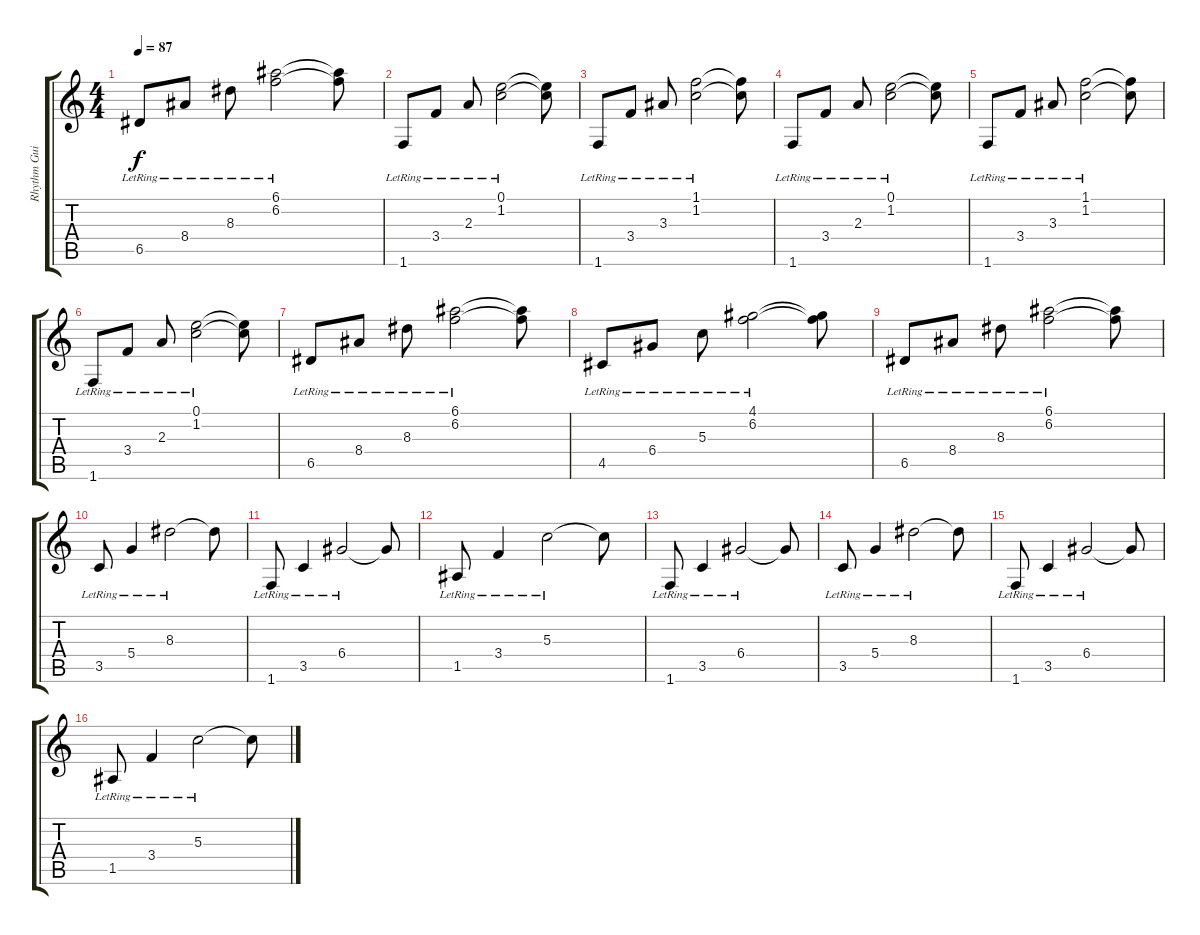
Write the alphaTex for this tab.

\track ("Rhythm Guitar" "Rhythm Gui") {instrument electricguitarjazz}
\staff {score tabs}
\tuning (E4 B3 G3 D3 A2 E2) {hide}
\ts (4 4)
\tempo 87
\clef g2
\ks c
6.5{lr}.8{dy f} 8.4{lr}.8 8.3{lr}.8 (6.1{lr} 6.2{lr}).2 (6.1{t} 6.2{t}).8 |
1.6{lr}.8 3.4{lr}.8 2.3{lr}.8 (0.1 1.2{lr}).2 (0.1{t} 1.2{t}).8 |
1.6{lr}.8 3.4{lr}.8 3.3{lr}.8 (1.1{lr} 1.2{lr}).2 (1.1{t} 1.2{t}).8 |
1.6{lr}.8 3.4{lr}.8 2.3{lr}.8 (0.1 1.2{lr}).2 (0.1{t} 1.2{t}).8 |
1.6{lr}.8 3.4{lr}.8 3.3{lr}.8 (1.1{lr} 1.2{lr}).2 (1.1{t} 1.2{t}).8 |
1.6{lr}.8 3.4{lr}.8 2.3{lr}.8 (0.1 1.2{lr}).2 (0.1{t} 1.2{t}).8 |
6.5{lr}.8 8.4{lr}.8 8.3{lr}.8 (6.1{lr} 6.2{lr}).2 (6.1{t} 6.2{t}).8 |
4.5{lr}.8 6.4{lr}.8 5.3{lr}.8 (4.1{lr} 6.2{lr}).2 (4.1{t} 6.2{t}).8 |
6.5{lr}.8 8.4{lr}.8 8.3{lr}.8 (6.1{lr} 6.2{lr}).2 (6.1{t} 6.2{t}).8 |
3.5{lr}.8 5.4{lr}.4 8.3{lr}.2 8.3{t}.8 |
1.6{lr}.8 3.5{lr}.4 6.4{lr}.2 6.4{t}.8 |
1.5{lr}.8 3.4{lr}.4 5.3{lr}.2 5.3{t}.8 |
1.6{lr}.8 3.5{lr}.4 6.4{lr}.2 6.4{t}.8 |
3.5{lr}.8 5.4{lr}.4 8.3{lr}.2 8.3{t}.8 |
1.6{lr}.8 3.5{lr}.4 6.4{lr}.2 6.4{t}.8 |
1.5{lr}.8 3.4{lr}.4 5.3{lr}.2 5.3{t}.8
